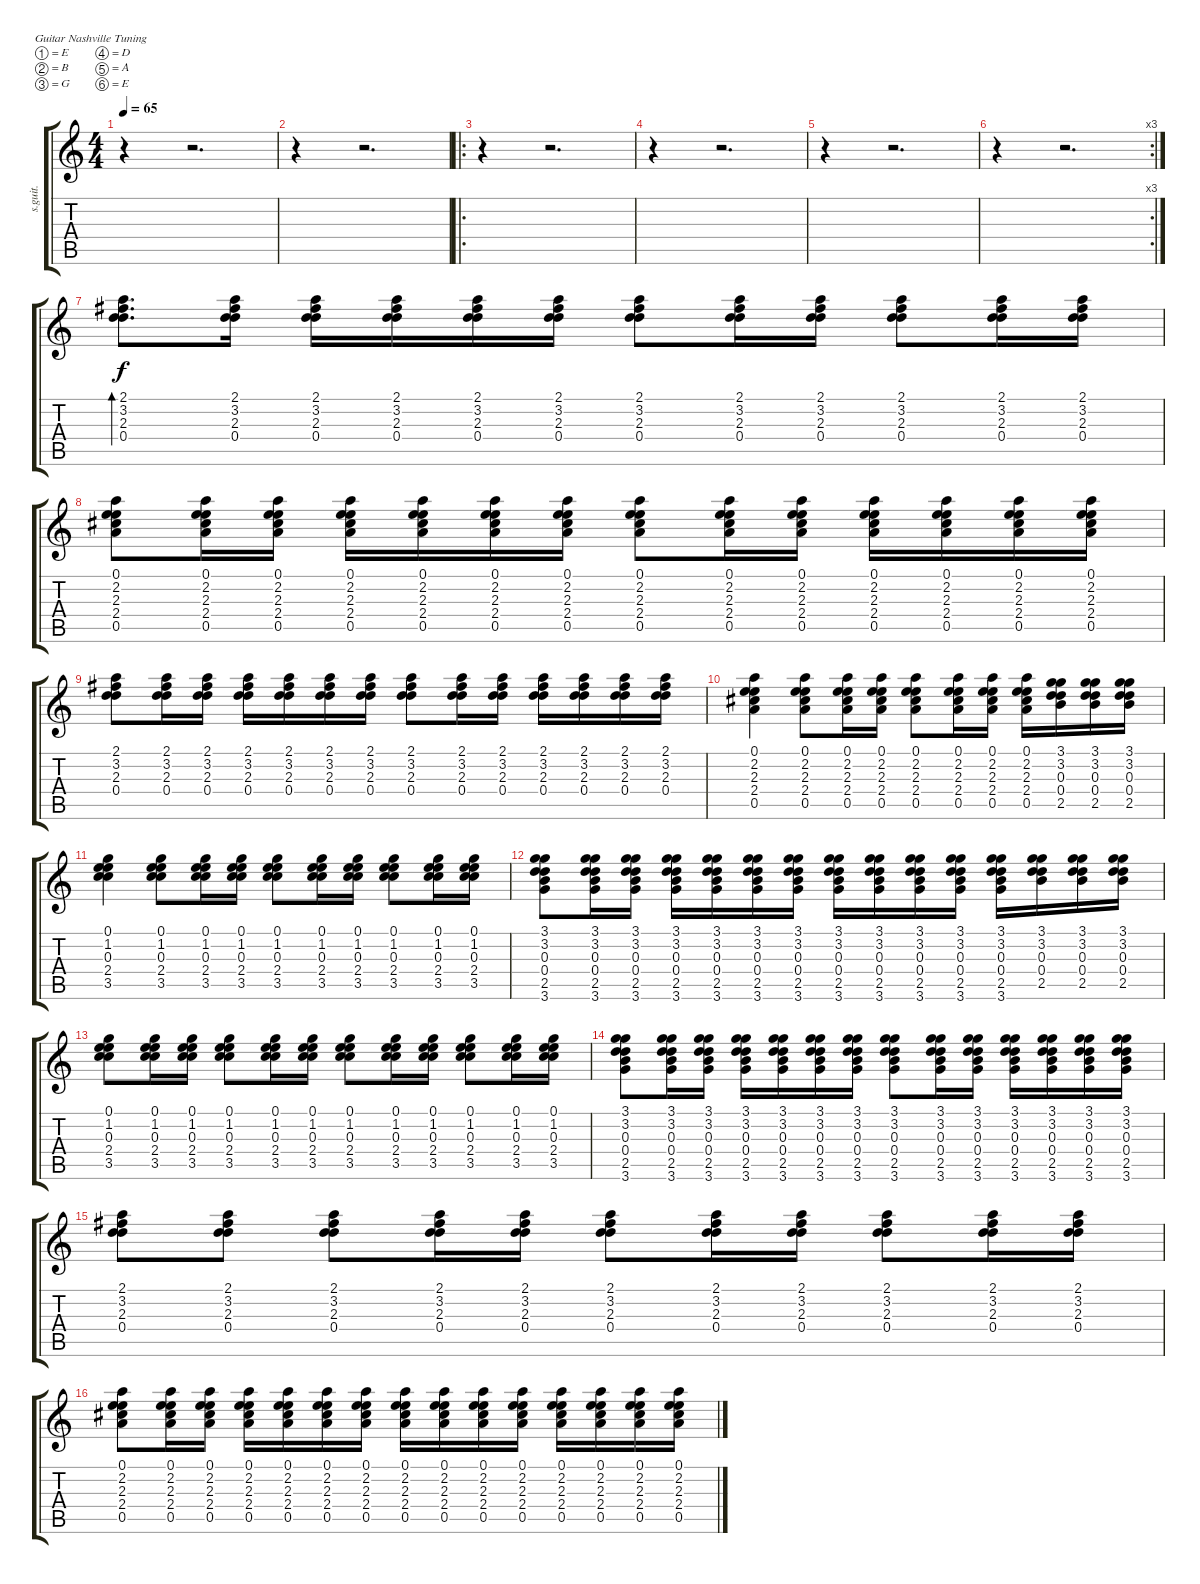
\defaultSystemsLayout 4
\bracketExtendMode groupsimilarinstruments
\otherSystemsTrackNameOrientation horizontal
\track ("High-Strung Acoustic" "s.guit.") {instrument acousticguitarsteel}
\staff {score tabs}
\tuning (E4 B3 G4 D4 A3 E3)
\ts (4 4)
\tempo 65
\clef g2
\ks c
r.4{dy f instrument acousticguitarsteel beam Down} r.2{d beam Down} |
r.4{beam Down} r.2{d beam Down} |
\ro
r.4{beam Down} r.2{d beam Down} |
r.4{beam Down} r.2{d beam Down} |
r.4{beam Down} r.2{d beam Down} |
\rc 3
r.4{beam Down} r.2{d beam Down} |
(2.1{acc #} 3.2 2.3 0.4).8{d bd 60 beam Down} (2.1{acc #} 3.2 2.3 0.4).16{beam Down} (2.1{acc #} 3.2 2.3 0.4).16{beam Down} (2.1{acc #} 3.2 2.3 0.4).16{beam Down} (2.1{acc #} 3.2 2.3 0.4).16{beam Down} (2.1{acc #} 3.2 2.3 0.4).16{beam Down} (2.1{acc #} 3.2 2.3 0.4).8{beam Down} (2.1{acc #} 3.2 2.3 0.4).16{beam Down} (2.1{acc #} 3.2 2.3 0.4).16{beam Down} (2.1{acc #} 3.2 2.3 0.4).8{beam Down} (2.1{acc #} 3.2 2.3 0.4).16{beam Down} (2.1{acc #} 3.2 2.3 0.4).16{beam Down} |
(0.1 2.2{acc #} 2.3 2.4 0.5).8{beam Down} (0.1 2.2{acc #} 2.3 2.4 0.5).16{beam Down} (0.1 2.2{acc #} 2.3 2.4 0.5).16{beam Down} (0.1 2.2{acc #} 2.3 2.4 0.5).16{beam Down} (0.1 2.2{acc #} 2.3 2.4 0.5).16{beam Down} (0.1 2.2{acc #} 2.3 2.4 0.5).16{beam Down} (0.1 2.2{acc #} 2.3 2.4 0.5).16{beam Down} (0.1 2.2{acc #} 2.3 2.4 0.5).8{beam Down} (0.1 2.2{acc #} 2.3 2.4 0.5).16{beam Down} (0.1 2.2{acc #} 2.3 2.4 0.5).16{beam Down} (0.1 2.2{acc #} 2.3 2.4 0.5).16{beam Down} (0.1 2.2{acc #} 2.3 2.4 0.5).16{beam Down} (0.1 2.2{acc #} 2.3 2.4 0.5).16{beam Down} (0.1 2.2{acc #} 2.3 2.4 0.5).16{beam Down} |
(2.1{acc #} 3.2 2.3 0.4).8{beam Down} (2.1{acc #} 3.2 2.3 0.4).16{beam Down} (2.1{acc #} 3.2 2.3 0.4).16{beam Down} (2.1{acc #} 3.2 2.3 0.4).16{beam Down} (2.1{acc #} 3.2 2.3 0.4).16{beam Down} (2.1{acc #} 3.2 2.3 0.4).16{beam Down} (2.1{acc #} 3.2 2.3 0.4).16{beam Down} (2.1{acc #} 3.2 2.3 0.4).8{beam Down} (2.1{acc #} 3.2 2.3 0.4).16{beam Down} (2.1{acc #} 3.2 2.3 0.4).16{beam Down} (2.1{acc #} 3.2 2.3 0.4).16{beam Down} (2.1{acc #} 3.2 2.3 0.4).16{beam Down} (2.1{acc #} 3.2 2.3 0.4).16{beam Down} (2.1{acc #} 3.2 2.3 0.4).16{beam Down} |
(0.1 2.2{acc #} 2.3 2.4 0.5).4{beam Down} (0.1 2.2{acc #} 2.3 2.4 0.5).8{beam Down} (0.1 2.2{acc #} 2.3 2.4 0.5).16{beam Down} (0.1 2.2{acc #} 2.3 2.4 0.5).16{beam Down} (0.1 2.2{acc #} 2.3 2.4 0.5).8{beam Down} (0.1 2.2{acc #} 2.3 2.4 0.5).16{beam Down} (0.1 2.2{acc #} 2.3 2.4 0.5).16{beam Down} (0.1 2.2{acc #} 2.3 2.4 0.5).16{beam Down} (3.1 3.2 0.3 0.4 2.5).16{beam Down} (3.1 3.2 0.3 0.4 2.5).16{beam Down} (3.1 3.2 0.3 0.4 2.5).16{beam Down} |
(0.1 1.2 0.3 2.4 3.5).4{beam Down} (0.1 1.2 0.3 2.4 3.5).8{beam Down} (0.1 1.2 0.3 2.4 3.5).16{beam Down} (0.1 1.2 0.3 2.4 3.5).16{beam Down} (0.1 1.2 0.3 2.4 3.5).8{beam Down} (0.1 1.2 0.3 2.4 3.5).16{beam Down} (0.1 1.2 0.3 2.4 3.5).16{beam Down} (0.1 1.2 0.3 2.4 3.5).8{beam Down} (0.1 1.2 0.3 2.4 3.5).16{beam Down} (0.1 1.2 0.3 2.4 3.5).16{beam Down} |
(3.1 3.2 0.3 0.4 2.5 3.6).8{beam Down} (3.1 3.2 0.3 0.4 2.5 3.6).16{beam Down} (3.1 3.2 0.3 0.4 2.5 3.6).16{beam Down} (3.1 3.2 0.3 0.4 2.5 3.6).16{beam Down} (3.1 3.2 0.3 0.4 2.5 3.6).16{beam Down} (3.1 3.2 0.3 0.4 2.5 3.6).16{beam Down} (3.1 3.2 0.3 0.4 2.5 3.6).16{beam Down} (3.1 3.2 0.3 0.4 2.5 3.6).16{beam Down} (3.1 3.2 0.3 0.4 2.5 3.6).16{beam Down} (3.1 3.2 0.3 0.4 2.5 3.6).16{beam Down} (3.1 3.2 0.3 0.4 2.5 3.6).16{beam Down} (3.1 3.2 0.3 0.4 2.5 3.6).16{beam Down} (3.1 3.2 0.3 0.4 2.5).16{beam Down} (3.1 3.2 0.3 0.4 2.5).16{beam Down} (3.1 3.2 0.3 0.4 2.5).16{beam Down} |
(0.1 1.2 0.3 2.4 3.5).8{beam Down} (0.1 1.2 0.3 2.4 3.5).16{beam Down} (0.1 1.2 0.3 2.4 3.5).16{beam Down} (0.1 1.2 0.3 2.4 3.5).8{beam Down} (0.1 1.2 0.3 2.4 3.5).16{beam Down} (0.1 1.2 0.3 2.4 3.5).16{beam Down} (0.1 1.2 0.3 2.4 3.5).8{beam Down} (0.1 1.2 0.3 2.4 3.5).16{beam Down} (0.1 1.2 0.3 2.4 3.5).16{beam Down} (0.1 1.2 0.3 2.4 3.5).8{beam Down} (0.1 1.2 0.3 2.4 3.5).16{beam Down} (0.1 1.2 0.3 2.4 3.5).16{beam Down} |
(3.1 3.2 0.3 0.4 2.5 3.6).8{beam Down} (3.1 3.2 0.3 0.4 2.5 3.6).16{beam Down} (3.1 3.2 0.3 0.4 2.5 3.6).16{beam Down} (3.1 3.2 0.3 0.4 2.5 3.6).16{beam Down} (3.1 3.2 0.3 0.4 2.5 3.6).16{beam Down} (3.1 3.2 0.3 0.4 2.5 3.6).16{beam Down} (3.1 3.2 0.3 0.4 2.5 3.6).16{beam Down} (3.1 3.2 0.3 0.4 2.5 3.6).8{beam Down} (3.1 3.2 0.3 0.4 2.5 3.6).16{beam Down} (3.1 3.2 0.3 0.4 2.5 3.6).16{beam Down} (3.1 3.2 0.3 0.4 2.5 3.6).16{beam Down} (3.1 3.2 0.3 0.4 2.5 3.6).16{beam Down} (3.1 3.2 0.3 0.4 2.5 3.6).16{beam Down} (3.1 3.2 0.3 0.4 2.5 3.6).16{beam Down} |
(2.1{acc #} 3.2 2.3 0.4).8{beam Down} (2.1{acc #} 3.2 2.3 0.4).8{beam Down} (2.1{acc #} 3.2 2.3 0.4).8{beam Down} (2.1{acc #} 3.2 2.3 0.4).16{beam Down} (2.1{acc #} 3.2 2.3 0.4).16{beam Down} (2.1{acc #} 3.2 2.3 0.4).8{beam Down} (2.1{acc #} 3.2 2.3 0.4).16{beam Down} (2.1{acc #} 3.2 2.3 0.4).16{beam Down} (2.1{acc #} 3.2 2.3 0.4).8{beam Down} (2.1{acc #} 3.2 2.3 0.4).16{beam Down} (2.1{acc #} 3.2 2.3 0.4).16{beam Down} |
(0.1 2.2{acc #} 2.3 2.4 0.5).8{beam Down} (0.1 2.2{acc #} 2.3 2.4 0.5).16{beam Down} (0.1 2.2{acc #} 2.3 2.4 0.5).16{beam Down} (0.1 2.2{acc #} 2.3 2.4 0.5).16{beam Down} (0.1 2.2{acc #} 2.3 2.4 0.5).16{beam Down} (0.1 2.2{acc #} 2.3 2.4 0.5).16{beam Down} (0.1 2.2{acc #} 2.3 2.4 0.5).16{beam Down} (0.1 2.2{acc #} 2.3 2.4 0.5).16{beam Down} (0.1 2.2{acc #} 2.3 2.4 0.5).16{beam Down} (0.1 2.2{acc #} 2.3 2.4 0.5).16{beam Down} (0.1 2.2{acc #} 2.3 2.4 0.5).16{beam Down} (0.1 2.2{acc #} 2.3 2.4 0.5).16{beam Down} (0.1 2.2{acc #} 2.3 2.4 0.5).16{beam Down} (0.1 2.2{acc #} 2.3 2.4 0.5).16{beam Down} (0.1 2.2{acc #} 2.3 2.4 0.5).16{beam Down}
